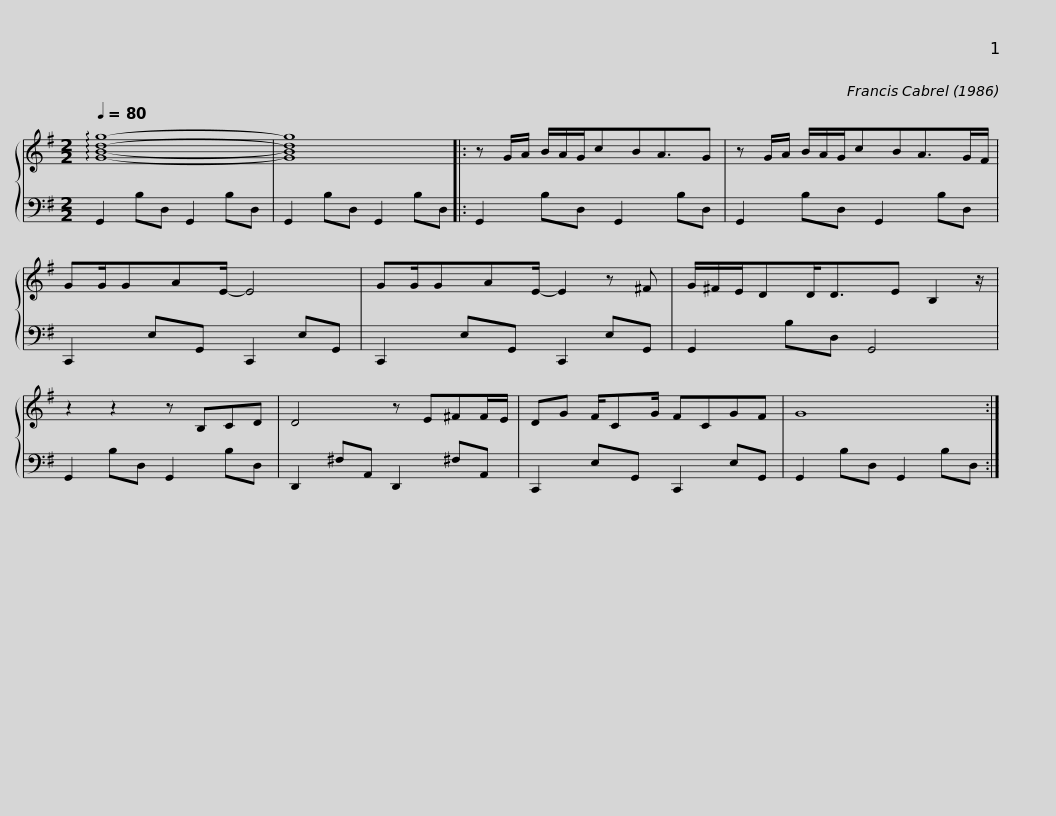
X:1
%%score { 1 | 2 }
L:1/8
Q:1/4=80
M:2/2
I:linebreak $
K:G
V:1 treble
V:2 bass
V:1
 !arpeggio![GBdg]8- | [GBdg]8 |: z G/A/ B/A/G/cBA3/2G | z G/A/ B/A/G/cBA>GF/ |$ GG/GAE/- E4 | %5
 GG/GAE/- E2 z ^F | G/^F/E/DD<DE B,2 z/ | z2 z2 z B,CD |$ D4 z E^FF/E/ | DG F/CG/ FCGF | %10
 G8 :| %11
V:2
 G,,2 B,D, G,,2 B,D, | G,,2 B,D, G,,2 B,D, |: G,,2 B,D, G,,2 B,D, | G,,2 B,D, G,,2 B,D, |$ C,,2 E,G,, C,,2 E,G,, | %5
 C,,2 E,G,, C,,2 E,G,, | G,,2 B,D, G,,4 | G,,2 B,D, G,,2 B,D, |$ D,,2 ^F,A,, D,,2 ^F,A,, | C,,2 E,G,, C,,2 E,G,, | %10
 G,,2 B,D, G,,2 B,D, :| %11
